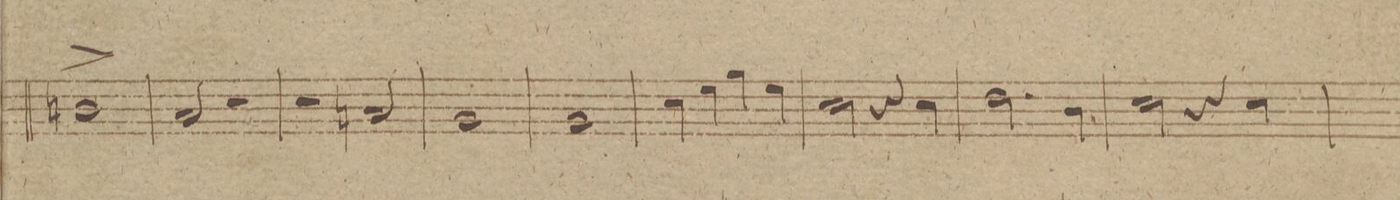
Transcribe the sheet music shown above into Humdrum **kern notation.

**kern	**dynam
*I"Trombone Baſso.	*
*clefF4	*
*k[f#c#g#d#]	*
*met(c)	*
*M4/4	*
1Dn\	>
.	]
=38	=38
2C#/	.
2r	.
=39	=39
2r	.
2Cn/	.
=40	=40
1BB/	.
=41	=41
1BB/	.
=42	=42
4E\	.
4G#\	.
4B\	.
4G#\	.
=43	=43
2E\	.
4r	.
4E\	.
=44	=44
2.F#\	.
4D#\	.
=45	=45
2E\	.
4r	.
4E\	.
=46	=46
*-	*-
